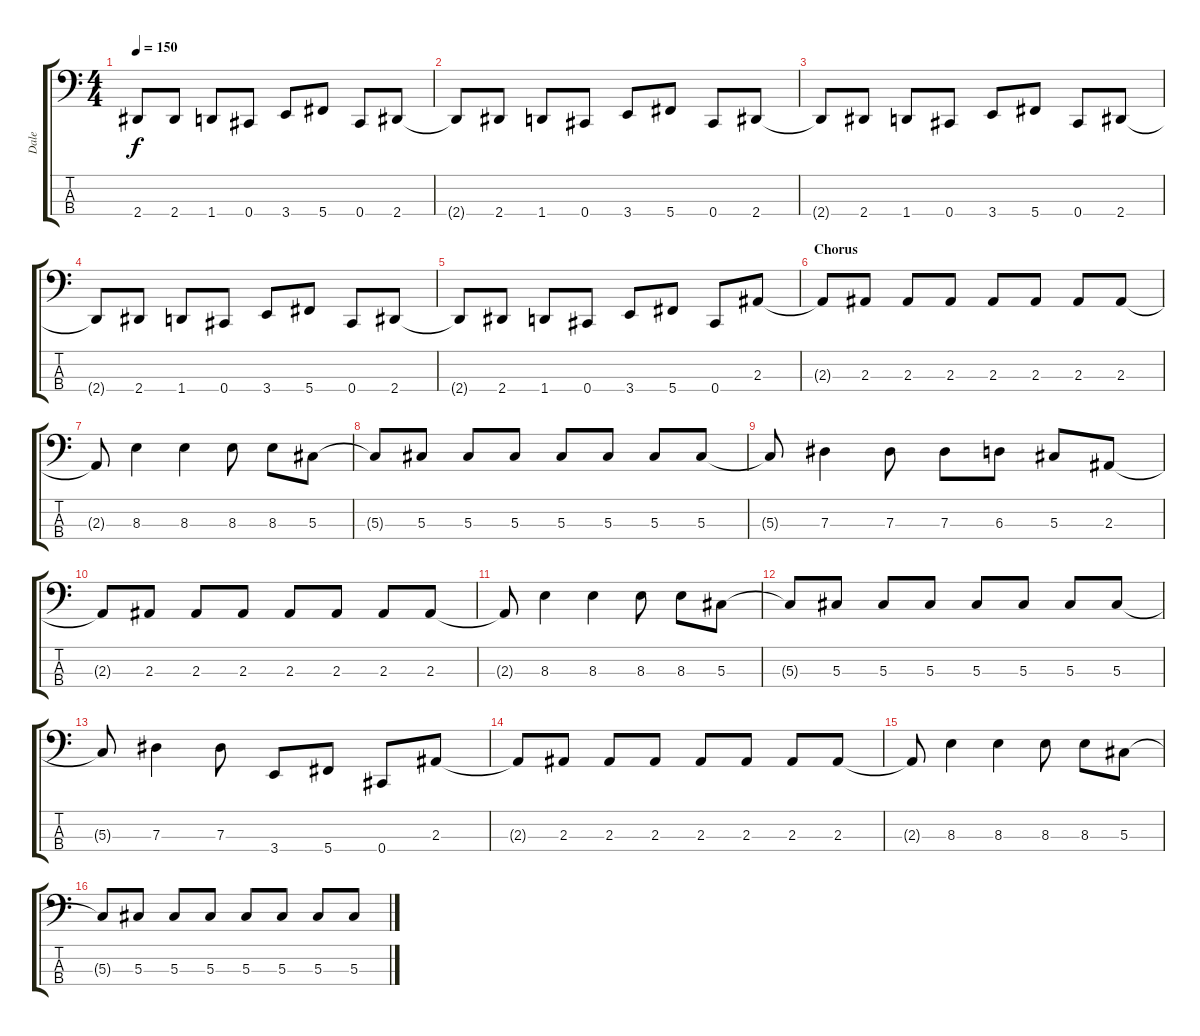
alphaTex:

\track ("Dale" "Dale") {instrument electricbassfinger}
\staff {score tabs}
\tuning (Gb2 Db2 Ab1 Db1) {hide}
\ts (4 4)
\tempo 150
\clef f4
\ks c
2.4{t}.8{dy f} 2.4.8 1.4.8 0.4.8 3.4.8 5.4.8 0.4.8 2.4.8 |
2.4{t}.8 2.4.8 1.4.8 0.4.8 3.4.8 5.4.8 0.4.8 2.4.8 |
2.4{t}.8 2.4.8 1.4.8 0.4.8 3.4.8 5.4.8 0.4.8 2.4.8 |
2.4{t}.8 2.4.8 1.4.8 0.4.8 3.4.8 5.4.8 0.4.8 2.4.8 |
2.4{t}.8 2.4.8 1.4.8 0.4.8 3.4.8 5.4.8 0.4.8 2.3.8 |
\section ("" "Chorus")
2.3{t}.8 2.3.8 2.3.8 2.3.8 2.3.8 2.3.8 2.3.8 2.3.8 |
2.3{t}.8 8.3.4 8.3.4 8.3.8 8.3.8 5.3.8 |
5.3{t}.8 5.3.8 5.3.8 5.3.8 5.3.8 5.3.8 5.3.8 5.3.8 |
5.3{t}.8 7.3.4 7.3.8 7.3.8 6.3.8 5.3.8 2.3.8 |
2.3{t}.8 2.3.8 2.3.8 2.3.8 2.3.8 2.3.8 2.3.8 2.3.8 |
2.3{t}.8 8.3.4 8.3.4 8.3.8 8.3.8 5.3.8 |
5.3{t}.8 5.3.8 5.3.8 5.3.8 5.3.8 5.3.8 5.3.8 5.3.8 |
5.3{t}.8 7.3.4 7.3.8 3.4.8 5.4.8 0.4.8 2.3.8 |
2.3{t}.8 2.3.8 2.3.8 2.3.8 2.3.8 2.3.8 2.3.8 2.3.8 |
2.3{t}.8 8.3.4 8.3.4 8.3.8 8.3.8 5.3.8 |
5.3{t}.8 5.3.8 5.3.8 5.3.8 5.3.8 5.3.8 5.3.8 5.3.8
